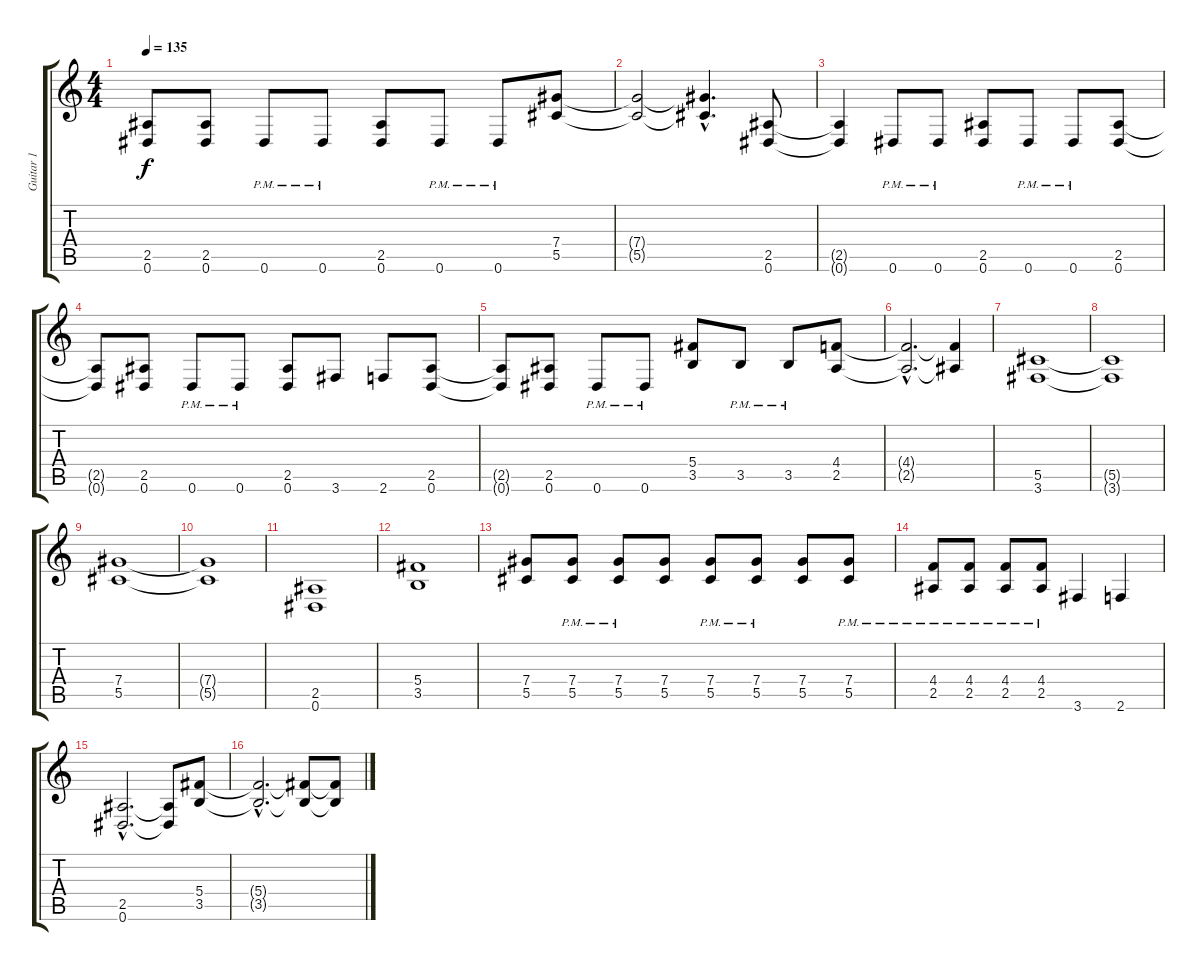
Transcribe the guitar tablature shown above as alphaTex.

\track ("Guitar 1" "Guitar 1") {instrument distortionguitar}
\staff {score tabs}
\tuning (Eb4 Bb3 Gb3 Db3 Ab2 Eb2) {hide}
\ts (4 4)
\tempo 135
\clef g2
\ks c
(2.5{t} 0.6{t}).8{dy f} (2.5 0.6).8 0.6{pm}.8 0.6{pm}.8 (2.5 0.6).8 0.6{pm}.8 0.6{pm}.8 (7.4 5.5).8 |
(7.4{t} 5.5{t}).2 (7.4{hac t} 5.5{hac t}).4{d} (2.5 0.6).8 |
(2.5{t} 0.6{t}).4 0.6{pm}.8 0.6{pm}.8 (2.5 0.6).8 0.6{pm}.8 0.6{pm}.8 (2.5 0.6).8 |
(2.5{t} 0.6{t}).8 (2.5 0.6).8 0.6{pm}.8 0.6{pm}.8 (2.5 0.6).8 3.6.8 2.6.8 (2.5 0.6).8 |
(2.5{t} 0.6{t}).8 (2.5 0.6).8 0.6{pm}.8 0.6{pm}.8 (5.4 3.5).8 3.5{pm}.8 3.5{pm}.8 (4.4 2.5).8 |
(4.4{hac t} 2.5{hac t}).2{d} (4.4{t} 2.5{t}).4 |
(5.5 3.6).1 |
(5.5{t} 3.6{t}).1 |
(7.4 5.5).1 |
(7.4{t} 5.5{t}).1 |
(2.5 0.6).1 |
(5.4 3.5).1 |
(7.4 5.5).8 (7.4{pm} 5.5{pm}).8 (7.4{pm} 5.5{pm}).8 (7.4 5.5).8 (7.4{pm} 5.5{pm}).8 (7.4{pm} 5.5{pm}).8 (7.4 5.5).8 (7.4{pm} 5.5{pm}).8 |
(4.4{pm} 2.5{pm}).8 (4.4{pm} 2.5{pm}).8 (4.4{pm} 2.5{pm}).8 (4.4{pm} 2.5{pm}).8 3.6.4 2.6.4 |
(2.5{hac} 0.6{hac}).2{d} (2.5{t} 0.6{t}).8 (5.4 3.5).8 |
(5.4{hac t} 3.5{hac t}).2{d} (5.4{t} 3.5{t}).8 (5.4{t} 3.5{t}).8
